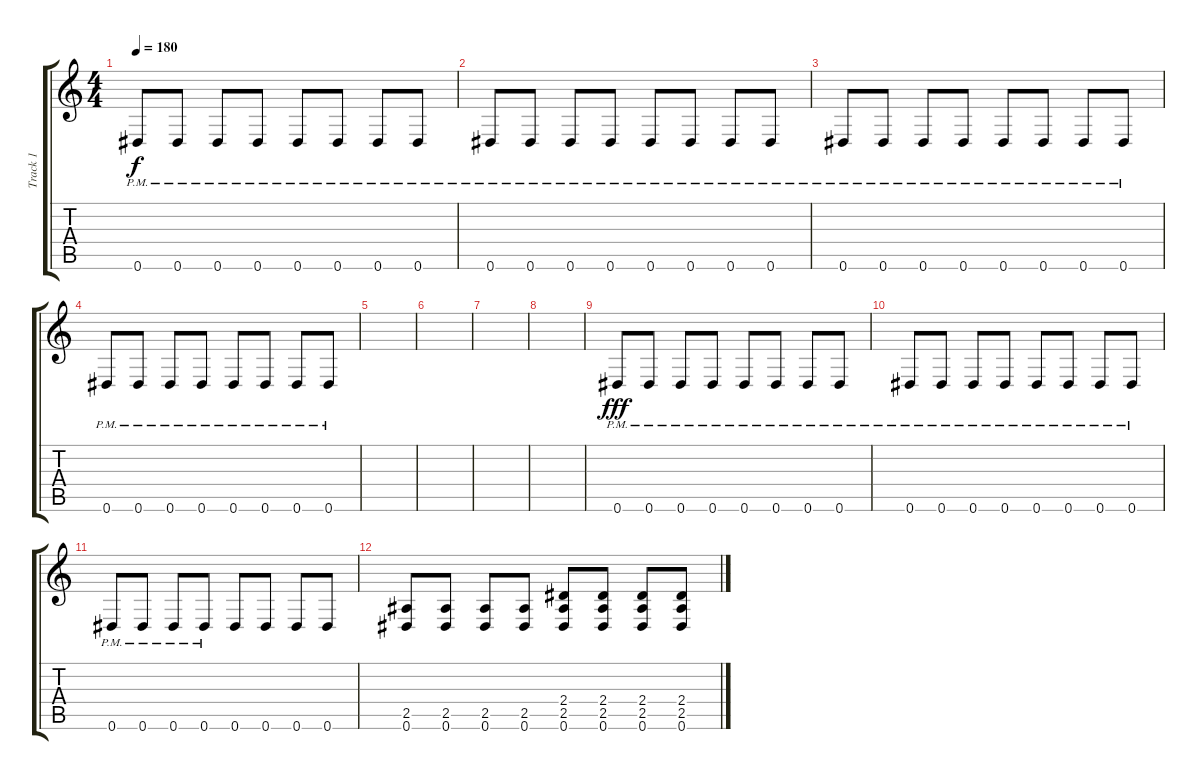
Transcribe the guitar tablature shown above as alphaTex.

\track ("Track 1" "Track 1") {instrument overdrivenguitar}
\staff {score tabs}
\tuning (Eb4 Bb3 Gb3 Db3 Ab2 Eb2) {hide}
\ts (4 4)
\tempo 180
\clef g2
\ks c
0.6{pm}.8{dy f} 0.6{pm}.8 0.6{pm}.8 0.6{pm}.8 0.6{pm}.8 0.6{pm}.8 0.6{pm}.8 0.6{pm}.8 |
0.6{pm}.8 0.6{pm}.8 0.6{pm}.8 0.6{pm}.8 0.6{pm}.8 0.6{pm}.8 0.6{pm}.8 0.6{pm}.8 |
0.6{pm}.8 0.6{pm}.8 0.6{pm}.8 0.6{pm}.8 0.6{pm}.8 0.6{pm}.8 0.6{pm}.8 0.6{pm}.8 |
0.6{pm}.8 0.6{pm}.8 0.6{pm}.8 0.6{pm}.8 0.6{pm}.8 0.6{pm}.8 0.6{pm}.8 0.6{pm}.8 |
|
|
|
|
0.6{pm}.8{dy fff} 0.6{pm}.8 0.6{pm}.8 0.6{pm}.8 0.6{pm}.8 0.6{pm}.8 0.6{pm}.8 0.6{pm}.8 |
0.6{pm}.8 0.6{pm}.8 0.6{pm}.8 0.6{pm}.8 0.6{pm}.8 0.6{pm}.8 0.6{pm}.8 0.6{pm}.8 |
0.6{pm}.8 0.6{pm}.8 0.6{pm}.8 0.6{pm}.8 0.6.8 0.6.8 0.6.8 0.6.8 |
(2.5 0.6).8 (2.5 0.6).8 (2.5 0.6).8 (2.5 0.6).8 (2.4 2.5 0.6).8 (2.4 2.5 0.6).8 (2.4 2.5 0.6).8 (2.4 2.5 0.6).8
